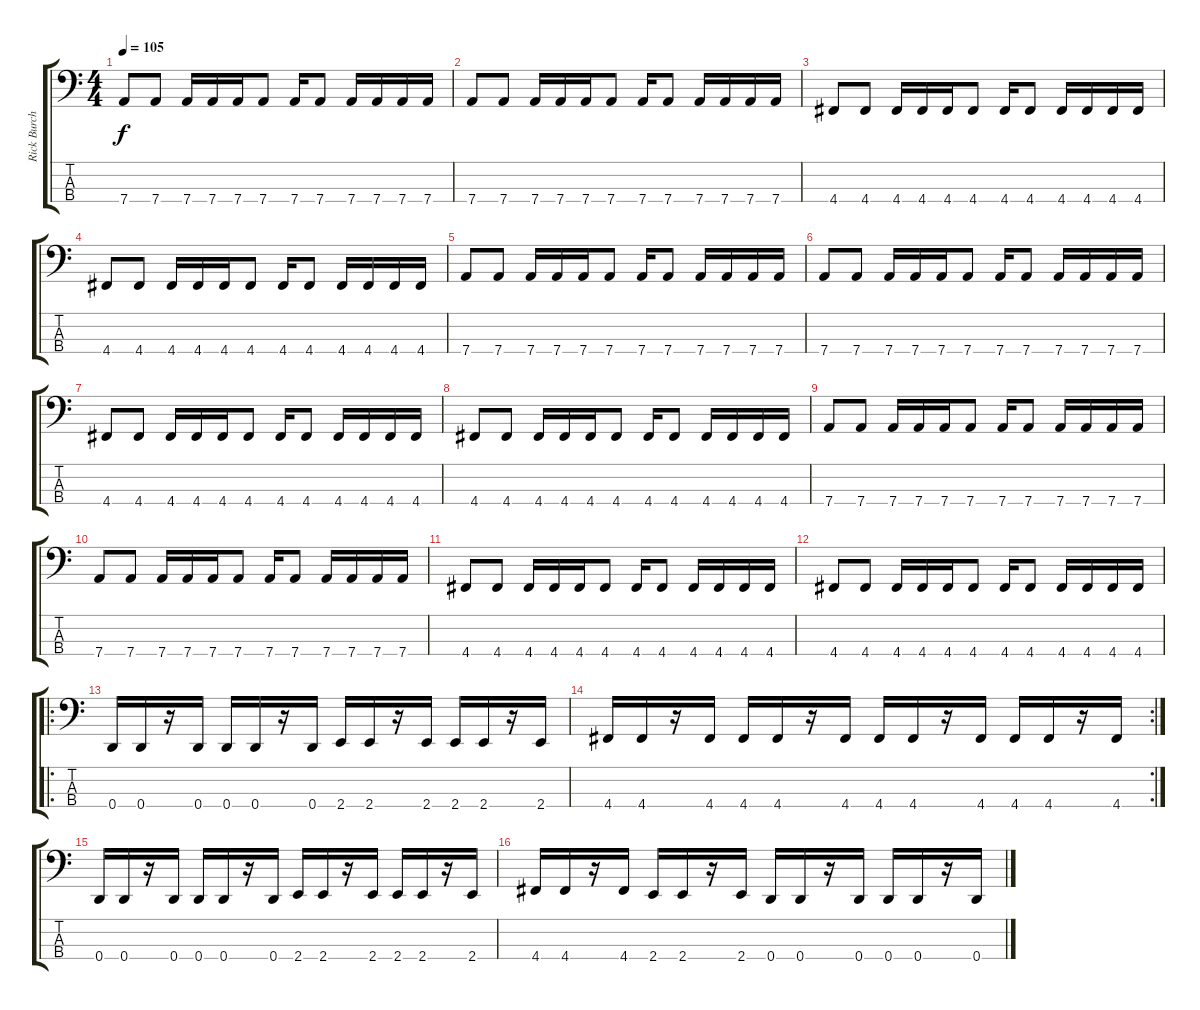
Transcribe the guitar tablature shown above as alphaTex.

\track ("Rick Burch" "Rick Burch") {instrument electricbassfinger}
\staff {score tabs}
\tuning (G2 D2 A1 D1) {hide}
\ts (4 4)
\tempo 105
\clef f4
\ks c
7.4.8{dy f} 7.4.8 7.4.16 7.4.16 7.4.16 7.4.8 7.4.16 7.4.8 7.4.16 7.4.16 7.4.16 7.4.16 |
7.4.8 7.4.8 7.4.16 7.4.16 7.4.16 7.4.8 7.4.16 7.4.8 7.4.16 7.4.16 7.4.16 7.4.16 |
4.4.8 4.4.8 4.4.16 4.4.16 4.4.16 4.4.8 4.4.16 4.4.8 4.4.16 4.4.16 4.4.16 4.4.16 |
4.4.8 4.4.8 4.4.16 4.4.16 4.4.16 4.4.8 4.4.16 4.4.8 4.4.16 4.4.16 4.4.16 4.4.16 |
7.4.8 7.4.8 7.4.16 7.4.16 7.4.16 7.4.8 7.4.16 7.4.8 7.4.16 7.4.16 7.4.16 7.4.16 |
7.4.8 7.4.8 7.4.16 7.4.16 7.4.16 7.4.8 7.4.16 7.4.8 7.4.16 7.4.16 7.4.16 7.4.16 |
4.4.8 4.4.8 4.4.16 4.4.16 4.4.16 4.4.8 4.4.16 4.4.8 4.4.16 4.4.16 4.4.16 4.4.16 |
4.4.8 4.4.8 4.4.16 4.4.16 4.4.16 4.4.8 4.4.16 4.4.8 4.4.16 4.4.16 4.4.16 4.4.16 |
7.4.8 7.4.8 7.4.16 7.4.16 7.4.16 7.4.8 7.4.16 7.4.8 7.4.16 7.4.16 7.4.16 7.4.16 |
7.4.8 7.4.8 7.4.16 7.4.16 7.4.16 7.4.8 7.4.16 7.4.8 7.4.16 7.4.16 7.4.16 7.4.16 |
4.4.8 4.4.8 4.4.16 4.4.16 4.4.16 4.4.8 4.4.16 4.4.8 4.4.16 4.4.16 4.4.16 4.4.16 |
4.4.8 4.4.8 4.4.16 4.4.16 4.4.16 4.4.8 4.4.16 4.4.8 4.4.16 4.4.16 4.4.16 4.4.16 |
\ro
0.4.16 0.4.16 r.16 0.4.16 0.4.16 0.4.16 r.16 0.4.16 2.4.16 2.4.16 r.16 2.4.16 2.4.16 2.4.16 r.16 2.4.16 |
\rc 2
4.4.16 4.4.16 r.16 4.4.16 4.4.16 4.4.16 r.16 4.4.16 4.4.16 4.4.16 r.16 4.4.16 4.4.16 4.4.16 r.16 4.4.16 |
0.4.16 0.4.16 r.16 0.4.16 0.4.16 0.4.16 r.16 0.4.16 2.4.16 2.4.16 r.16 2.4.16 2.4.16 2.4.16 r.16 2.4.16 |
4.4.16 4.4.16 r.16 4.4.16 2.4.16 2.4.16 r.16 2.4.16 0.4.16 0.4.16 r.16 0.4.16 0.4.16 0.4.16 r.16 0.4.16
